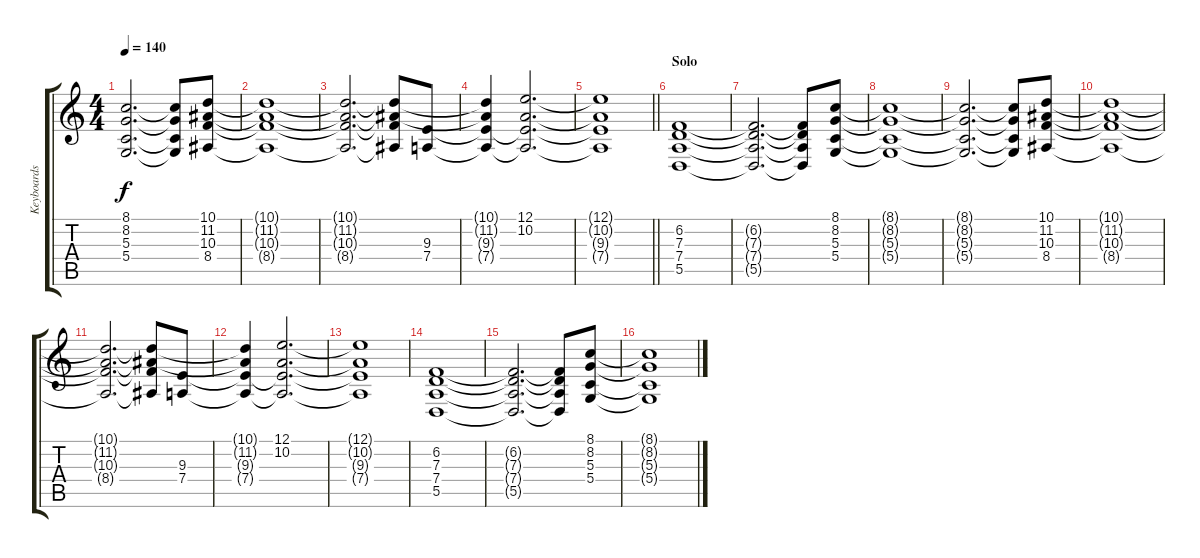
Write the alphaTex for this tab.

\track ("Keyboards" "Keyboards") {instrument tremolostrings}
\staff {score tabs}
\tuning (E4 B3 G3 D3 A2 E2) {hide}
\ts (4 4)
\tempo 140
\clef g2
\ks c
(8.1{t} 8.2{t} 5.3{t} 5.4{t}).2{d dy f} (8.1{t} 8.2{t} 5.3{t} 5.4{t}).8 (10.1 11.2 10.3 8.4).8 |
(10.1{t} 11.2{t} 10.3{t} 8.4{t}).1 |
(10.1{t} 11.2{t} 10.3{t} 8.4{t}).2{d} (10.1{t} 11.2{t} 10.3{t} 8.4{t}).8 (9.3 7.4).8 |
(10.1{t} 11.2{t} 9.3{t} 7.4{t}).4 (12.1 10.2 9.3{t} 7.4{t}).2{d} |
\barLineRight lightlight
(12.1{t} 10.2{t} 9.3{t} 7.4{t}).1 |
\section ("" "Solo")
(6.2 7.3 7.4 5.5).1 |
(6.2{t} 7.3{t} 7.4{t} 5.5{t}).2{d} (6.2{t} 7.3{t} 7.4{t} 5.5{t}).8 (8.1 8.2 5.3 5.4).8 |
(8.1{t} 8.2{t} 5.3{t} 5.4{t}).1 |
(8.1{t} 8.2{t} 5.3{t} 5.4{t}).2{d} (8.1{t} 8.2{t} 5.3{t} 5.4{t}).8 (10.1 11.2 10.3 8.4).8 |
(10.1{t} 11.2{t} 10.3{t} 8.4{t}).1 |
(10.1{t} 11.2{t} 10.3{t} 8.4{t}).2{d} (10.1{t} 11.2{t} 10.3{t} 8.4{t}).8 (9.3 7.4).8 |
(10.1{t} 11.2{t} 9.3{t} 7.4{t}).4 (12.1 10.2 9.3{t} 7.4{t}).2{d} |
(12.1{t} 10.2{t} 9.3{t} 7.4{t}).1 |
(6.2 7.3 7.4 5.5).1 |
(6.2{t} 7.3{t} 7.4{t} 5.5{t}).2{d} (6.2{t} 7.3{t} 7.4{t} 5.5{t}).8 (8.1 8.2 5.3 5.4).8 |
(8.1{t} 8.2{t} 5.3{t} 5.4{t}).1
